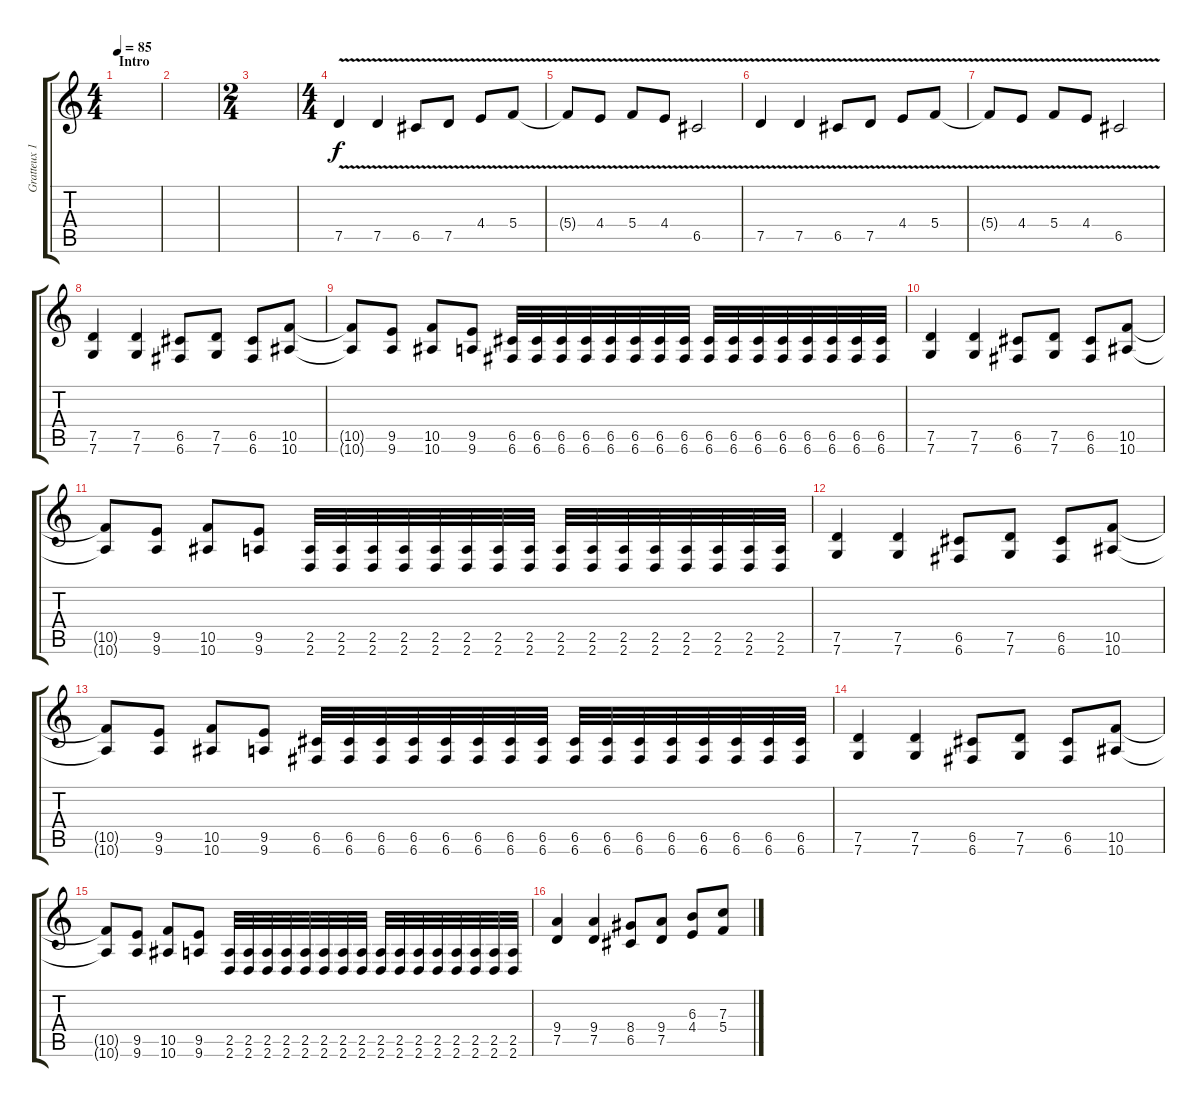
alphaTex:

\track ("Gratteux 1" "Gratteux 1") {instrument distortionguitar}
\staff {score tabs}
\tuning (D4 A3 F3 C3 G2 C2) {hide}
\ts (4 4)
\section ("" "Intro")
\tempo 85
\clef g2
\ks c
|
|
\ts (2 4)
|
\ts (4 4)
7.5{v}.4 7.5{v}.4 6.5{v}.8 7.5{v}.8 4.4{v}.8 5.4{v}.8 |
5.4{t}.8 4.4{v}.8 5.4{v}.8 4.4{v}.8 6.5{v}.2 |
7.5{v}.4 7.5{v}.4 6.5{v}.8 7.5{v}.8 4.4{v}.8 5.4{v}.8 |
5.4{t}.8 4.4{v}.8 5.4{v}.8 4.4{v}.8 6.5{v}.2 |
(7.5 7.6).4 (7.5 7.6).4 (6.5 6.6).8 (7.5 7.6).8 (6.5 6.6).8 (10.5 10.6).8 |
(10.5{t} 10.6{t}).8 (9.5 9.6).8 (10.5 10.6).8 (9.5 9.6).8 (6.5 6.6).32 (6.5 6.6).32 (6.5 6.6).32 (6.5 6.6).32 (6.5 6.6).32 (6.5 6.6).32 (6.5 6.6).32 (6.5 6.6).32 (6.5 6.6).32 (6.5 6.6).32 (6.5 6.6).32 (6.5 6.6).32 (6.5 6.6).32 (6.5 6.6).32 (6.5 6.6).32 (6.5 6.6).32 |
(7.5 7.6).4 (7.5 7.6).4 (6.5 6.6).8 (7.5 7.6).8 (6.5 6.6).8 (10.5 10.6).8 |
(10.5{t} 10.6{t}).8 (9.5 9.6).8 (10.5 10.6).8 (9.5 9.6).8 (2.5 2.6).32 (2.5 2.6).32 (2.5 2.6).32 (2.5 2.6).32 (2.5 2.6).32 (2.5 2.6).32 (2.5 2.6).32 (2.5 2.6).32 (2.5 2.6).32 (2.5 2.6).32 (2.5 2.6).32 (2.5 2.6).32 (2.5 2.6).32 (2.5 2.6).32 (2.5 2.6).32 (2.5 2.6).32 |
(7.5 7.6).4 (7.5 7.6).4 (6.5 6.6).8 (7.5 7.6).8 (6.5 6.6).8 (10.5 10.6).8 |
(10.5{t} 10.6{t}).8 (9.5 9.6).8 (10.5 10.6).8 (9.5 9.6).8 (6.5 6.6).32 (6.5 6.6).32 (6.5 6.6).32 (6.5 6.6).32 (6.5 6.6).32 (6.5 6.6).32 (6.5 6.6).32 (6.5 6.6).32 (6.5 6.6).32 (6.5 6.6).32 (6.5 6.6).32 (6.5 6.6).32 (6.5 6.6).32 (6.5 6.6).32 (6.5 6.6).32 (6.5 6.6).32 |
(7.5 7.6).4 (7.5 7.6).4 (6.5 6.6).8 (7.5 7.6).8 (6.5 6.6).8 (10.5 10.6).8 |
(10.5{t} 10.6{t}).8 (9.5 9.6).8 (10.5 10.6).8 (9.5 9.6).8 (2.5 2.6).32 (2.5 2.6).32 (2.5 2.6).32 (2.5 2.6).32 (2.5 2.6).32 (2.5 2.6).32 (2.5 2.6).32 (2.5 2.6).32 (2.5 2.6).32 (2.5 2.6).32 (2.5 2.6).32 (2.5 2.6).32 (2.5 2.6).32 (2.5 2.6).32 (2.5 2.6).32 (2.5 2.6).32 |
(9.4 7.5).4 (9.4 7.5).4 (8.4 6.5).8 (9.4 7.5).8 (6.3 4.4).8 (7.3 5.4).8
